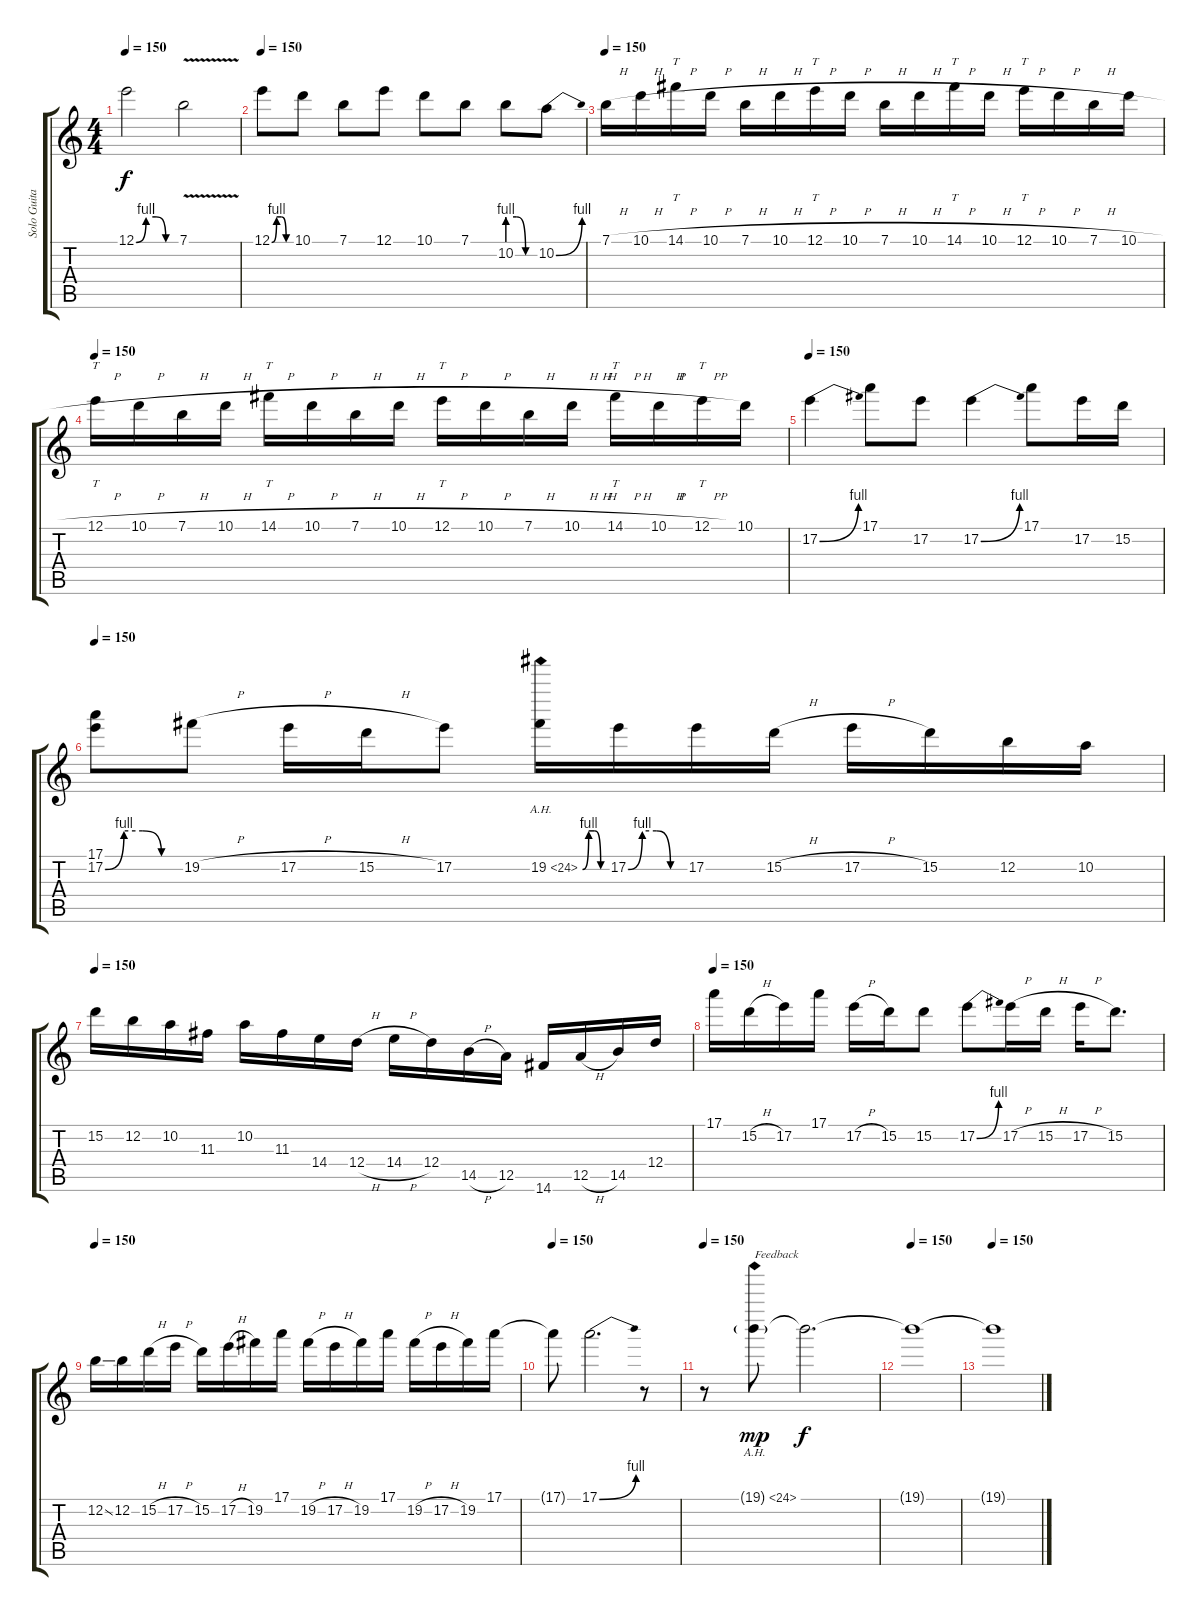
\track ("Solo Guitar" "Solo Guita") {instrument overdrivenguitar}
\staff {score tabs}
\tuning (E4 B3 G3 D3 A2 E2) {hide}
\ts (4 4)
\tempo 150
\clef g2
\ks c
12.1{be (custom 0 0 15 4 30 4 45 0 60 0)}.2{dy f} 7.1{v}.2 |
\tempo 150
12.1{be (custom 0 0 15 4 30 4 45 0 60 0)}.8 10.1.8 7.1.8 12.1.8 10.1.8 7.1.8 10.2{be (custom 0 4 20 4 40 0 60 0)}.8 10.2{be (bend 0 0 60 4)}.8 |
\tempo 150
7.1{h}.16 10.1{h}.16 14.1{h}.16{tt} 10.1{h}.16 7.1{h}.16 10.1{h}.16 12.1{h}.16{tt} 10.1{h}.16 7.1{h}.16 10.1{h}.16 14.1{h}.16{tt} 10.1{h}.16 12.1{h}.16{tt} 10.1{h}.16 7.1{h}.16 10.1{h}.16 |
\tempo 150
12.1{h}.16{tt} 10.1{h}.16 7.1{h}.16 10.1{h}.16 14.1{h}.16{tt} 10.1{h}.16 7.1{h}.16 10.1{h}.16 12.1{h}.16{tt} 10.1{h}.16 7.1{h}.16 10.1{h}.16 14.1{h}.16{tt} 10.1{h}.16 12.1{h}.16{tt} 10.1.16 |
\tempo 150
17.2{be (bend 0 0 60 4)}.4 17.1.8 17.2.8 17.2{be (bend 0 0 60 4)}.4 17.1.8 17.2.16 15.2.16 |
\tempo 150
(17.1 17.2{be (custom 0 0 15 4 30 4 45 0 60 0)}).8 19.2{h}.8 17.2{h}.16 15.2{h}.16 17.2.8 19.2{be (custom 0 0 15 4 30 4 45 0 60 0) ah 5}.16 17.2{be (custom 0 0 15 4 30 4 45 0 60 0)}.16 17.2.16 15.2{h}.16 17.2{h}.16 15.2.16 12.2.16 10.2.16 |
\tempo 150
15.2.16 12.2.16 10.2.16 11.3.16 10.2.16 11.3.16 14.4.16 12.4{h}.16 14.4{h}.16 12.4.16 14.5{h}.16 12.5.16 14.6.16 12.5{h}.16 14.5.16 12.4.16 |
\tempo 150
17.1.16 15.2{h}.16 17.2.16 17.1.16 17.2{h}.16 15.2.16 15.2.8 17.2{be (bend 0 0 60 4)}.8 17.2{h}.16 15.2{h}.16 17.2{h}.16 15.2.8{d} |
\tempo 150
12.2{ss}.16 12.2.16 15.2{h}.16 17.2{h}.16 15.2.16 17.2{h}.16 19.2.16 17.1.16 19.2{h}.16 17.2{h}.16 19.2.16 17.1.16 19.2{h}.16 17.2{h}.16 19.2.16 17.1.16 |
\tempo 150
17.1{t}.8 17.1{be (bend 0 0 60 4)}.2{d} r.8 |
\tempo 150
r.8 19.1{ah 5 g}.8{txt "Feedback" dy mp} 19.1{t}.2{d dy f} |
\tempo 150
19.1{t}.1 |
\tempo 150
19.1{t}.1
